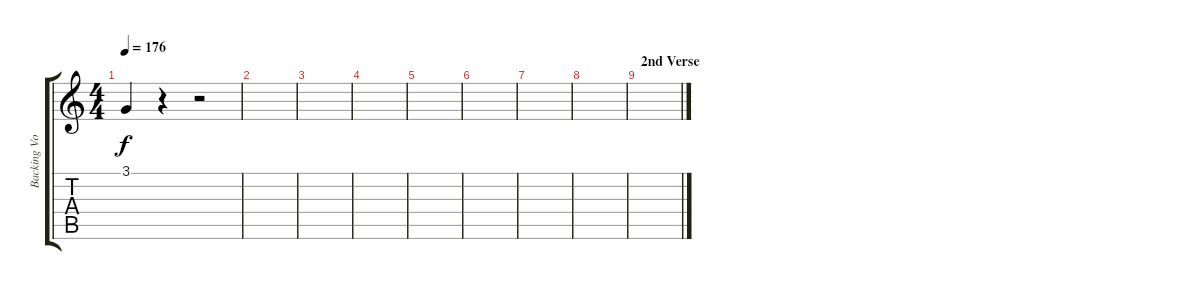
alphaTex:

\track ("Backing Vocals" "Backing Vo") {instrument lead6voice}
\staff {score tabs}
\tuning (E4 B3 G3 D3 A2 E2) {hide}
\ts (4 4)
\tempo 176
\clef g2
\ks c
3.1{t}.4{dy f} r.4 r.2 |
|
|
|
|
|
|
|
\section ("" "2nd Verse")
